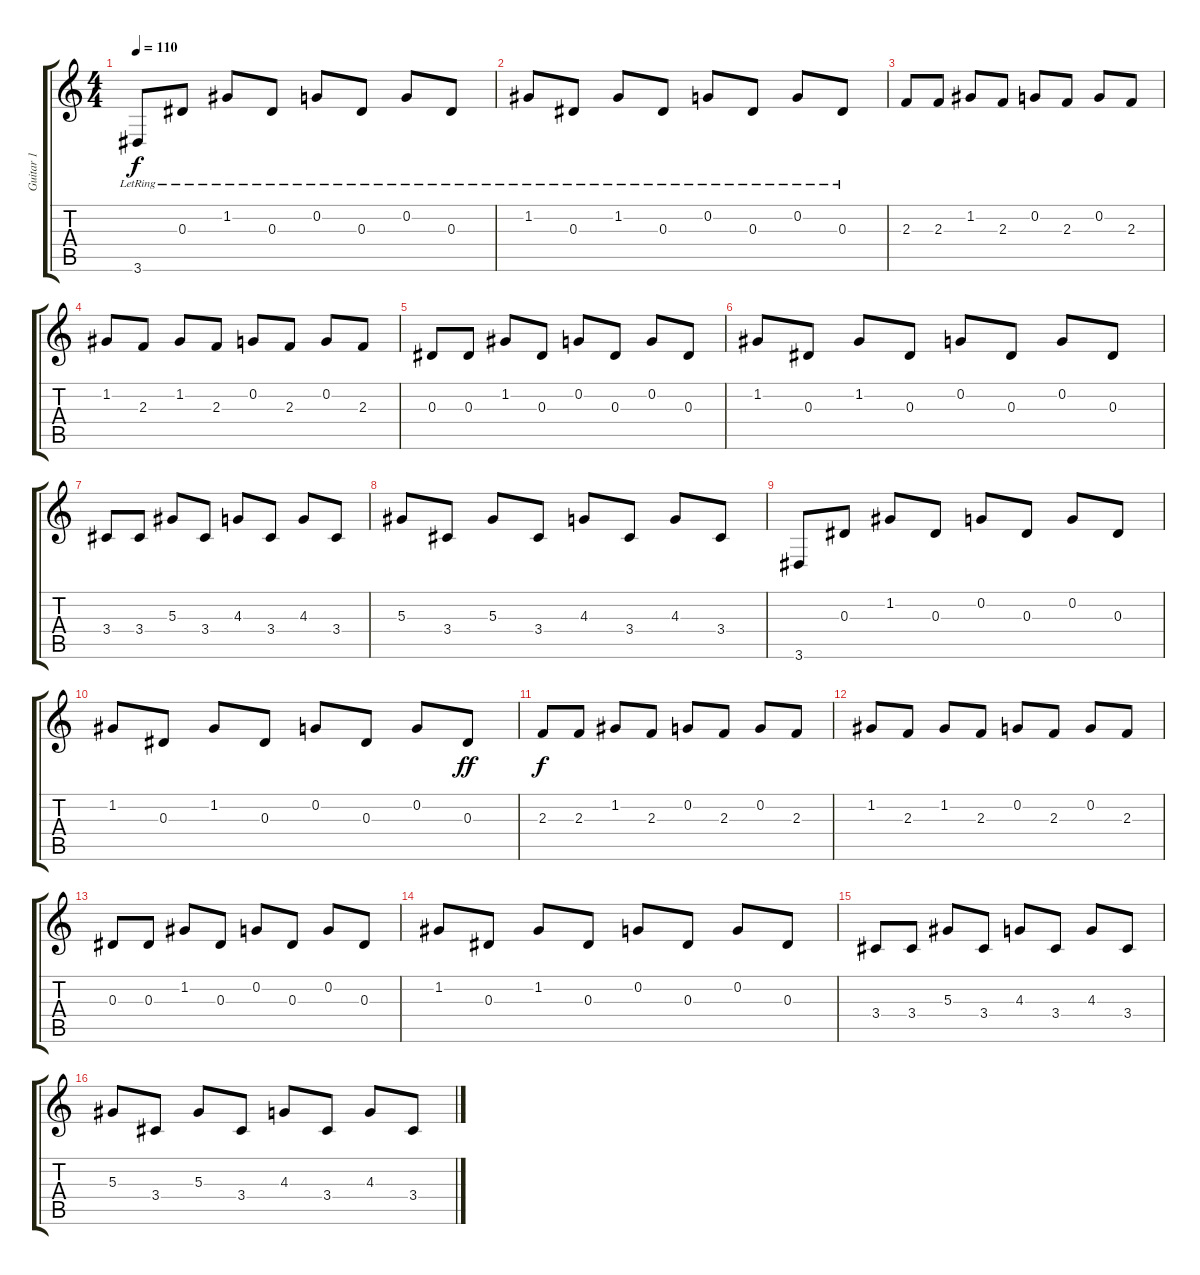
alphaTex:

\track ("Guitar 1" "Guitar 1") {instrument distortionguitar}
\staff {score tabs}
\tuning (C4 G3 Eb3 Bb2 F2 C2) {hide}
\ts (4 4)
\tempo 110
\clef g2
\ks c
3.6{lr}.8{dy f} 0.3{lr}.8 1.2{lr}.8 0.3{lr}.8 0.2{lr}.8 0.3{lr}.8 0.2{lr}.8 0.3{lr}.8 |
1.2{lr}.8 0.3{lr}.8 1.2{lr}.8 0.3{lr}.8 0.2{lr}.8 0.3{lr}.8 0.2{lr}.8 0.3{lr}.8 |
2.3.8{volume 13} 2.3.8 1.2.8 2.3.8 0.2.8 2.3.8 0.2.8 2.3.8 |
1.2.8 2.3.8 1.2.8 2.3.8 0.2.8 2.3.8 0.2.8 2.3.8 |
0.3.8 0.3.8 1.2.8 0.3.8 0.2.8 0.3.8 0.2.8 0.3.8 |
1.2.8 0.3.8 1.2.8 0.3.8 0.2.8 0.3.8 0.2.8 0.3.8 |
3.4.8 3.4.8 5.3.8 3.4.8 4.3.8 3.4.8 4.3.8 3.4.8 |
5.3.8 3.4.8 5.3.8 3.4.8 4.3.8 3.4.8 4.3.8 3.4.8 |
3.6.8 0.3.8 1.2.8 0.3.8 0.2.8 0.3.8 0.2.8 0.3.8 |
1.2.8 0.3.8 1.2.8 0.3.8 0.2.8 0.3.8 0.2.8 0.3.8{dy ff} |
2.3.8{dy f} 2.3.8 1.2.8 2.3.8 0.2.8 2.3.8 0.2.8 2.3.8 |
1.2.8 2.3.8 1.2.8 2.3.8 0.2.8 2.3.8 0.2.8 2.3.8 |
0.3.8 0.3.8 1.2.8 0.3.8 0.2.8 0.3.8 0.2.8 0.3.8 |
1.2.8 0.3.8 1.2.8 0.3.8 0.2.8 0.3.8 0.2.8 0.3.8 |
3.4.8 3.4.8 5.3.8 3.4.8 4.3.8 3.4.8 4.3.8 3.4.8 |
5.3.8 3.4.8 5.3.8 3.4.8 4.3.8 3.4.8 4.3.8 3.4.8
